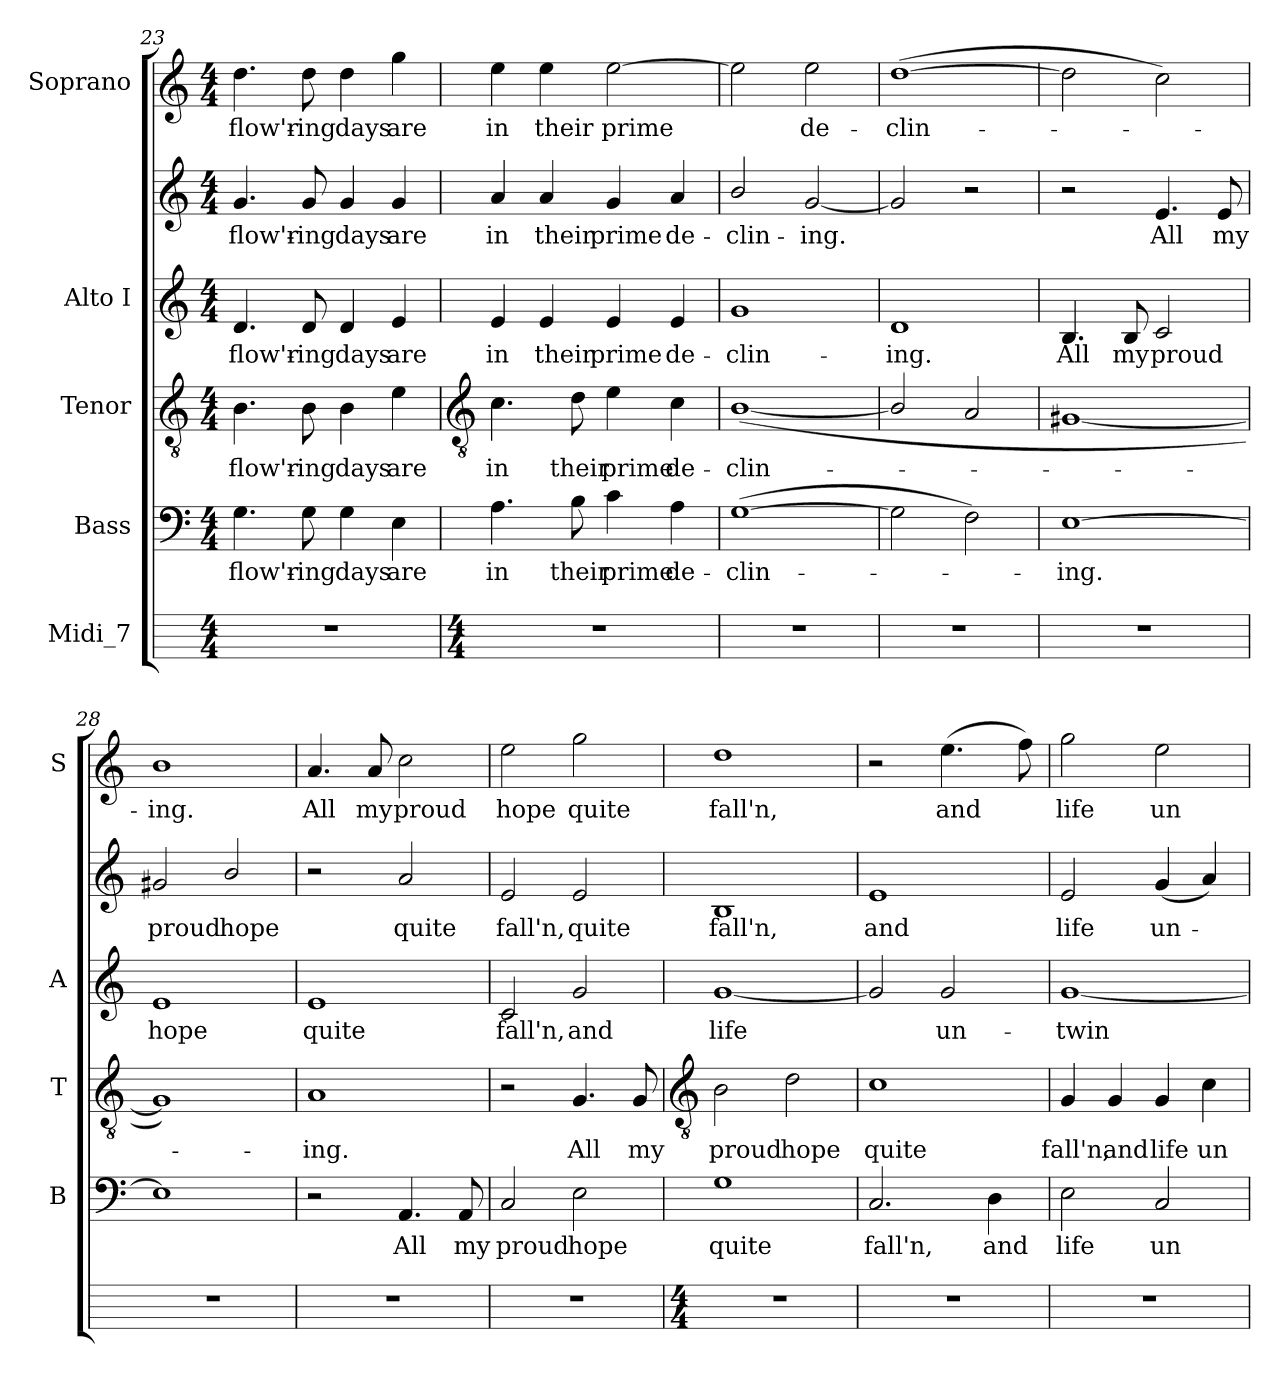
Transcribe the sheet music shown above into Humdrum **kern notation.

**kern	**kern	**text	**kern	**text	**kern	**text	**kern	**text	**kern	**text
*part5	*part4	*part4	*part3	*part3	*part2	*part2	*part2	*part2	*part1	*part1
*staff6	*staff5	*staff5	*staff4	*staff4	*staff3	*staff3	*staff2	*staff2	*staff1	*staff1
*I"Midi_7	*I"Bass	*	*I"Tenor	*	*I"Alto I	*	*	*	*I"Soprano	*
*	*I'B	*	*I'T	*	*I'A	*	*	*	*I'S	*
*	*clefF4	*	*clefGv2	*	*clefG2	*	*clefG2	*	*clefG2	*
*	*k[]	*	*k[]	*	*k[]	*	*k[]	*	*k[]	*
*	*C:	*	*C:	*	*C:	*	*C:	*	*C:	*
*M4/4	*M4/4	*	*M4/4	*	*M4/4	*	*M4/4	*	*M4/4	*
=23	=23	=23	=23	=23	=23	=23	=23	=23	=23	=23
!	!	!LO:LY:b	!	!LO:LY:b	!	!LO:LY:b	!	!LO:LY:b	!	!LO:LY:b
1r	4.G	flow'r-	4.B	flow'r-	4.d	flow'r-	4.g	flow'r-	4.dd	flow'r-
!	!	!LO:LY:b	!	!LO:LY:b	!	!LO:LY:b	!	!LO:LY:b	!	!LO:LY:b
.	8G	-ing	8B	-ing	8d	-ing	8g	-ing	8dd	-ing
!	!	!LO:LY:b	!	!LO:LY:b	!	!LO:LY:b	!	!LO:LY:b	!	!LO:LY:b
.	4G	days	4B	days	4d	days	4g	days	4dd	days
!	!	!LO:LY:b	!	!LO:LY:b	!	!LO:LY:b	!	!LO:LY:b	!	!LO:LY:b
.	4E	are	4e	are	4e	are	4g	are	4gg	are
!!LO:LB:g=z
=24	=24	=24	=24	=24	=24	=24	=24	=24	=24	=24
*	*	*	*clefGv2	*	*	*	*	*	*	*
*M4/4	*	*	*	*	*	*	*	*	*	*
!	!	!LO:LY:b	!	!LO:LY:b	!	!LO:LY:b	!	!LO:LY:b	!	!LO:LY:b
1r	4.A	in	4.c	in	4e	-in	4a	in	4ee	in
!	!	!	!	!	!	!LO:LY:b	!	!LO:LY:b	!	!LO:LY:b
.	.	.	.	.	4e	their	4a	their	4ee	their
!	!	!LO:LY:b	!	!LO:LY:b	!	!	!	!	!	!
.	8B	their	8d	their	.	.	.	.	.	.
!	!	!LO:LY:b	!	!LO:LY:b	!	!LO:LY:b	!	!LO:LY:b	!	!LO:LY:b
.	4c	prime	4e	prime	4e	prime	4g	prime	[2ee	prime
!	!	!LO:LY:b	!	!LO:LY:b	!	!LO:LY:b	!	!LO:LY:b	!	!
.	4A	de-	4c	de-	4e	de-	4a	de-	.	.
=25	=25	=25	=25	=25	=25	=25	=25	=25	=25	=25
!	!	!LO:LY:b	!	!LO:LY:b	!	!LO:LY:b	!	!LO:LY:b	!	!
1r	(>[1G	-clin-	(<[1B/	-clin-	1g	clin-	2b/	-clin-	2ee]	.
!	!	!	!	!	!	!	!	!LO:LY:b	!	!LO:LY:b
.	.	.	.	.	.	.	[2g	-ing.	2ee	de-
=26	=26	=26	=26	=26	=26	=26	=26	=26	=26	=26
!	!	!	!	!	!	!LO:LY:b	!	!	!	!LO:LY:b
1r	2G]	.	2B/]	.	1d	-ing.	2g]	.	(>[1dd	-clin-
.	2F)	.	2A	.	.	.	2r	.	.	.
=27	=27	=27	=27	=27	=27	=27	=27	=27	=27	=27
!	!	!LO:LY:b	!	!	!	!LO:LY:b	!	!	!	!
1r	[1E	ing.	[1G#X	.	4.B	All	2r	.	2dd]	.
!	!	!	!	!	!	!LO:LY:b	!	!	!	!
.	.	.	.	.	8B	my	.	.	.	.
!	!	!	!	!	!	!LO:LY:b	!	!LO:LY:b	!	!
.	.	.	.	.	2c	proud	4.e	All	2cc\)	.
!	!	!	!	!	!	!	!	!LO:LY:b	!	!
.	.	.	.	.	.	.	8e	my	.	.
=28	=28	=28	=28	=28	=28	=28	=28	=28	=28	=28
!	!	!	!	!	!	!LO:LY:b	!	!LO:LY:b	!	!LO:LY:b
1r	1E]	.	1G#])	.	1e	hope	2g#X	proud	1b	ing.
!	!	!	!	!	!	!	!	!LO:LY:b	!	!
.	.	.	.	.	.	.	2b/	hope	.	.
=29	=29	=29	=29	=29	=29	=29	=29	=29	=29	=29
!	!	!	!	!LO:LY:b	!	!LO:LY:b	!	!	!	!LO:LY:b
1r	2r	.	1A	ing.	1e	quite	2r	.	4.a	All
!	!	!	!	!	!	!	!	!	!	!LO:LY:b
.	.	.	.	.	.	.	.	.	8a	my
!	!	!LO:LY:b	!	!	!	!	!	!LO:LY:b	!	!LO:LY:b
.	4.AA	All	.	.	.	.	2a	quite	2cc	proud
!	!	!LO:LY:b	!	!	!	!	!	!	!	!
.	8AA	my	.	.	.	.	.	.	.	.
=30	=30	=30	=30	=30	=30	=30	=30	=30	=30	=30
!	!	!LO:LY:b	!	!	!	!LO:LY:b	!	!LO:LY:b	!	!LO:LY:b
1r	2C	proud	2r	.	2c	fall'n,	2e	fall'n,	2ee	hope
!	!	!LO:LY:b	!	!LO:LY:b	!	!LO:LY:b	!	!LO:LY:b	!	!LO:LY:b
.	2E	hope	4.G	All	2g	and	2e	quite	2gg	quite
!	!	!	!	!LO:LY:b	!	!	!	!	!	!
.	.	.	8G	my	.	.	.	.	.	.
!!LO:LB:g=z
=31	=31	=31	=31	=31	=31	=31	=31	=31	=31	=31
*	*	*	*clefGv2	*	*	*	*	*	*	*
*M4/4	*	*	*	*	*	*	*	*	*	*
!	!	!LO:LY:b	!	!LO:LY:b	!	!LO:LY:b	!	!LO:LY:b	!	!LO:LY:b
1r	1G	quite	2B	proud	[1g	life	1B	fall'n,	1dd	fall'n,
!	!	!	!	!LO:LY:b	!	!	!	!	!	!
.	.	.	2d	hope	.	.	.	.	.	.
=32	=32	=32	=32	=32	=32	=32	=32	=32	=32	=32
!	!	!LO:LY:b	!	!LO:LY:b	!	!	!	!LO:LY:b	!	!
1r	2.C	fall'n,	1c	quite	2g]	.	1e	and	2r	.
!	!	!	!	!	!	!LO:LY:b	!	!	!	!LO:LY:b
.	.	.	.	.	2g	un-	.	.	(>4.ee	and
!	!	!LO:LY:b	!	!	!	!	!	!	!	!
.	4D	and	.	.	.	.	.	.	.	.
.	.	.	.	.	.	.	.	.	8ff)	.
=33	=33	=33	=33	=33	=33	=33	=33	=33	=33	=33
!	!	!LO:LY:b	!	!LO:LY:b	!	!LO:LY:b	!	!LO:LY:b	!	!LO:LY:b
1r	2E	life	4G	fall'n,	[1g	twin-	2e	-life	2gg	life
!	!	!	!	!LO:LY:b	!	!	!	!	!	!
.	.	.	4G	and	.	.	.	.	.	.
!	!	!LO:LY:b	!	!LO:LY:b	!	!	!	!LO:LY:b	!	!LO:LY:b
.	2C	un-	4G	life	.	.	(<4g	un-	2ee	un-
!	!	!	!	!LO:LY:b	!	!	!	!	!	!
.	.	.	4c	un-	.	.	4a)	.	.	.
=	=	=	=	=	=	=	=	=	=	=
*-	*-	*-	*-	*-	*-	*-	*-	*-	*-	*-
